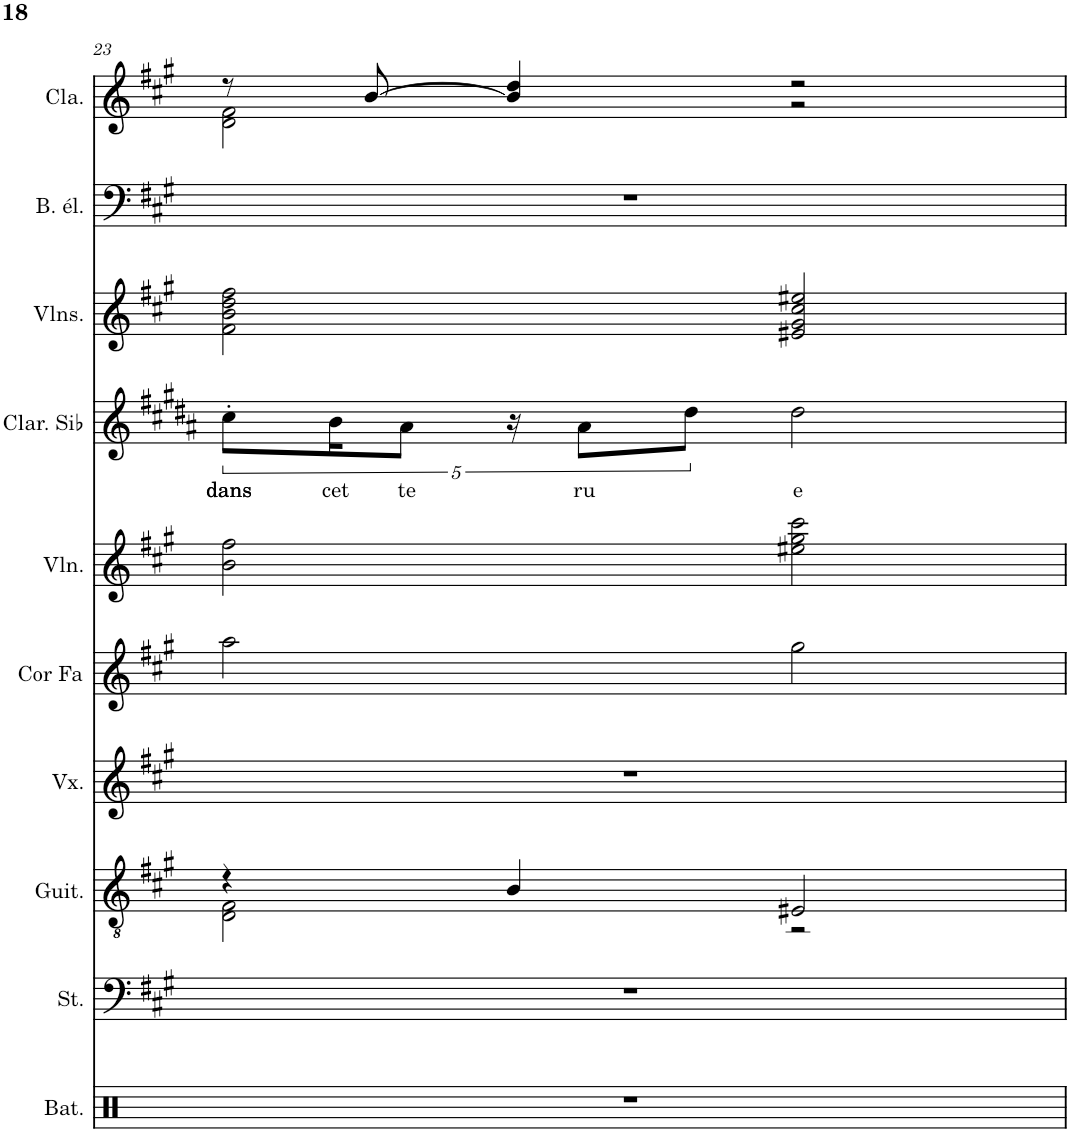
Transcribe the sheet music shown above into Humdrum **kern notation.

**kern	**kern	**kern	**kern	**kern	**kern	**kern	**text	**kern	**kern	**kern
*part10	*part9	*part8	*part7	*part6	*part5	*part4	*part4	*part3	*part2	*part1
*staff10	*staff9	*staff8	*staff7	*staff6	*staff5	*staff4	*staff4	*staff3	*staff2	*staff1
*I"Batterie, Drums	*I"Cordes, String Ensemble 2	*I"Guitare acoustique, Acoustic Guitar (steel)	*I"Voix, Synth Choir	*I"Cor en Fa, French Horn	*I"Violon, Tremolo Strings	*I"Clarinette en Sib	*	*I"Violons, String Ensemble 1	*I"Basse électrique à 5 cordes, Electric Bass (finger)	*I"Clavecin, Harpsichord
*I'Bat.	*I'St.	*I'Guit.	*I'Vx.	*I'Cor Fa	*I'Vln.	*I'Clar. Sib	*	*I'Vlns.	*I'B. él.	*I'Cla.
!!LO:PB:g=z
*clefX	*clefF4	*clefGv2	*clefG2	*clefG2	*clefG2	*clefG2	*	*clefG2	*clefF4	*clefF4
*	*	*	*	*Trd4c7	*	*Trd1c2	*	*	*Trd7c12	*
*k[]	*k[f#c#g#]	*k[f#c#g#]	*k[f#c#g#]	*k[f#c#g#]	*k[f#c#g#]	*k[f#c#g#d#a#]	*	*k[f#c#g#]	*k[f#c#g#]	*k[f#c#g#]
*M4/4	*M4/4	*M4/4	*M4/4	*M4/4	*M4/4	*M4/4	*	*M4/4	*M4/4	*M4/4
=23	=23	=23	=23	=23	=23	=23	=23	=23	=23	=23
*	*	*^	*	*	*	*	*	*	*	*
!	!	!	!	!	!	!	!	!LO:LY:b	!	!	!
*	*	*	*	*	*	*	*	*	*	*	*^
1r	1r	4r	2D\ 2F#\	1r	2aa\	2b\ 2ff#\	10cc#'\L	dans	2f#\ 2b\ 2dd\ 2ff#\	1r	8r	2d\ 2f#\
!	!	!	!	!	!	!	!	!LO:LY:b	!	!	!	!
.	.	.	.	.	.	.	20b\K	cet	.	.	.	.
.	.	.	.	.	.	.	.	.	.	.	[8b/	.
!	!	!	!	!	!	!	!	!LO:LY:b	!	!	!	!
.	.	.	.	.	.	.	10a#\J	te	.	.	.	.
.	.	4B/	.	.	.	.	20r	.	.	.	4b/] 4dd/	.
!	!	!	!	!	!	!	!	!LO:LY:b	!	!	!	!
.	.	.	.	.	.	.	10a#\L	ru	.	.	.	.
.	.	.	.	.	.	.	10dd#\J	.	.	.	.	.
!	!	!	!	!	!	!	!	!LO:LY:b	!	!	!	!
.	.	2E#X/	2r	.	2gg#\	2ee#X\ 2gg#\ 2ccc#\	2dd#\	e	2e#X/ 2g#/ 2cc#/ 2ee#X/	.	2r	2r
*	*	*v	*v	*	*	*	*	*	*	*	*v	*v
=	=	=	=	=	=	=	=	=	=	=
*-	*-	*-	*-	*-	*-	*-	*-	*-	*-	*-
